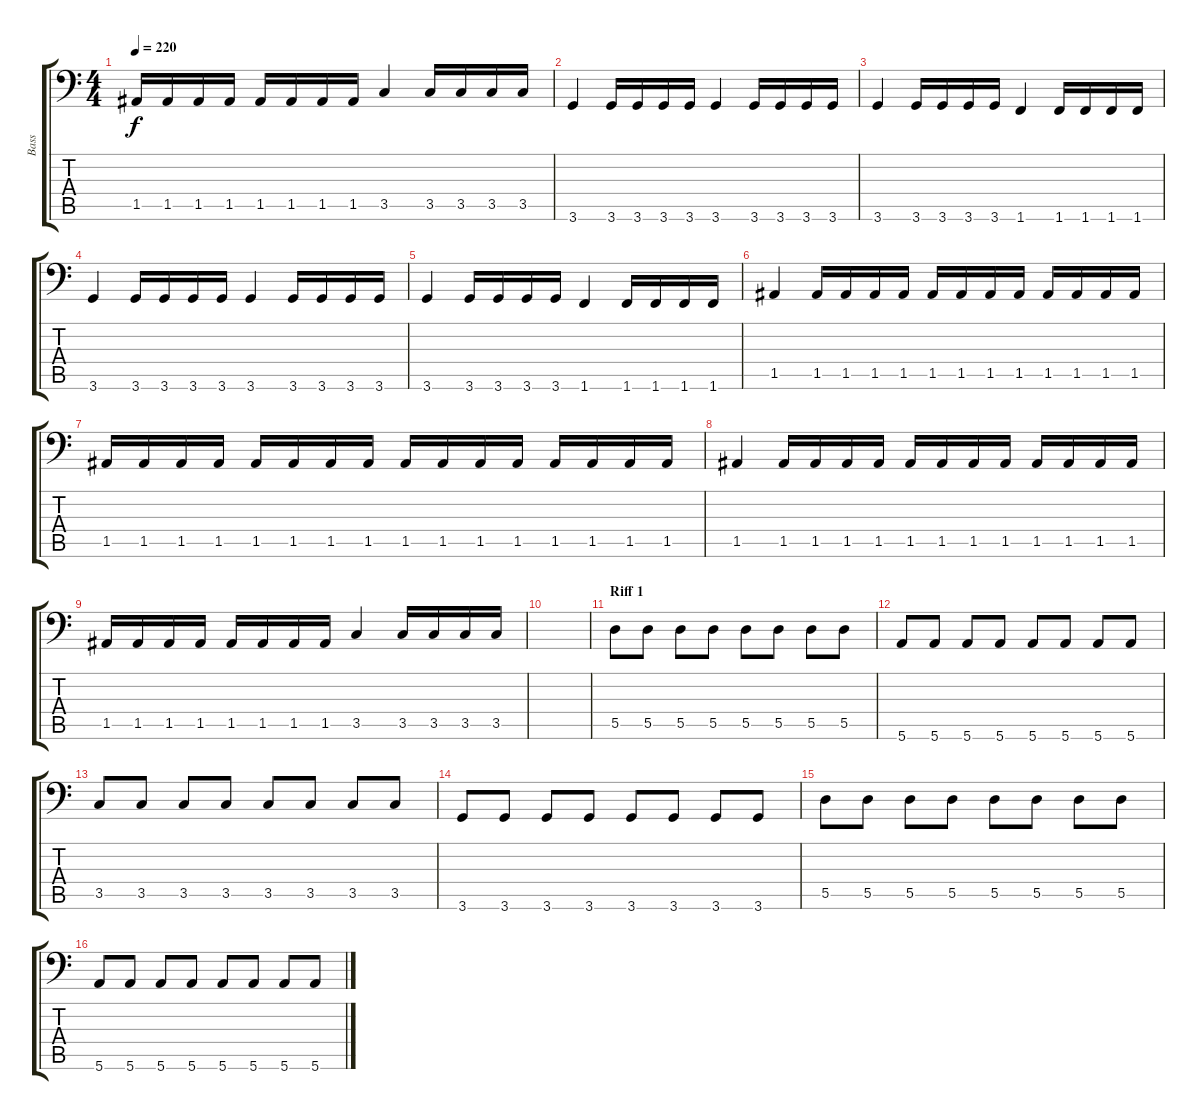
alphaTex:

\track ("Bass" "Bass") {instrument electricbasspick}
\staff {score tabs}
\tuning (E3 B2 G2 D2 A1 E1) {hide}
\ts (4 4)
\tempo 220
\clef f4
\ks c
1.5.16{dy f} 1.5.16 1.5.16 1.5.16 1.5.16 1.5.16 1.5.16 1.5.16 3.5.4 3.5.16 3.5.16 3.5.16 3.5.16 |
3.6.4 3.6.16 3.6.16 3.6.16 3.6.16 3.6.4 3.6.16 3.6.16 3.6.16 3.6.16 |
3.6.4 3.6.16 3.6.16 3.6.16 3.6.16 1.6.4 1.6.16 1.6.16 1.6.16 1.6.16 |
3.6.4 3.6.16 3.6.16 3.6.16 3.6.16 3.6.4 3.6.16 3.6.16 3.6.16 3.6.16 |
3.6.4 3.6.16 3.6.16 3.6.16 3.6.16 1.6.4 1.6.16 1.6.16 1.6.16 1.6.16 |
1.5.4 1.5.16 1.5.16 1.5.16 1.5.16 1.5.16 1.5.16 1.5.16 1.5.16 1.5.16 1.5.16 1.5.16 1.5.16 |
1.5.16 1.5.16 1.5.16 1.5.16 1.5.16 1.5.16 1.5.16 1.5.16 1.5.16 1.5.16 1.5.16 1.5.16 1.5.16 1.5.16 1.5.16 1.5.16 |
1.5.4 1.5.16 1.5.16 1.5.16 1.5.16 1.5.16 1.5.16 1.5.16 1.5.16 1.5.16 1.5.16 1.5.16 1.5.16 |
1.5.16 1.5.16 1.5.16 1.5.16 1.5.16 1.5.16 1.5.16 1.5.16 3.5.4 3.5.16 3.5.16 3.5.16 3.5.16 |
|
\section ("" "Riff 1")
5.5.8 5.5.8 5.5.8 5.5.8 5.5.8 5.5.8 5.5.8 5.5.8 |
5.6.8 5.6.8 5.6.8 5.6.8 5.6.8 5.6.8 5.6.8 5.6.8 |
3.5.8 3.5.8 3.5.8 3.5.8 3.5.8 3.5.8 3.5.8 3.5.8 |
3.6.8 3.6.8 3.6.8 3.6.8 3.6.8 3.6.8 3.6.8 3.6.8 |
5.5.8 5.5.8 5.5.8 5.5.8 5.5.8 5.5.8 5.5.8 5.5.8 |
5.6.8 5.6.8 5.6.8 5.6.8 5.6.8 5.6.8 5.6.8 5.6.8
